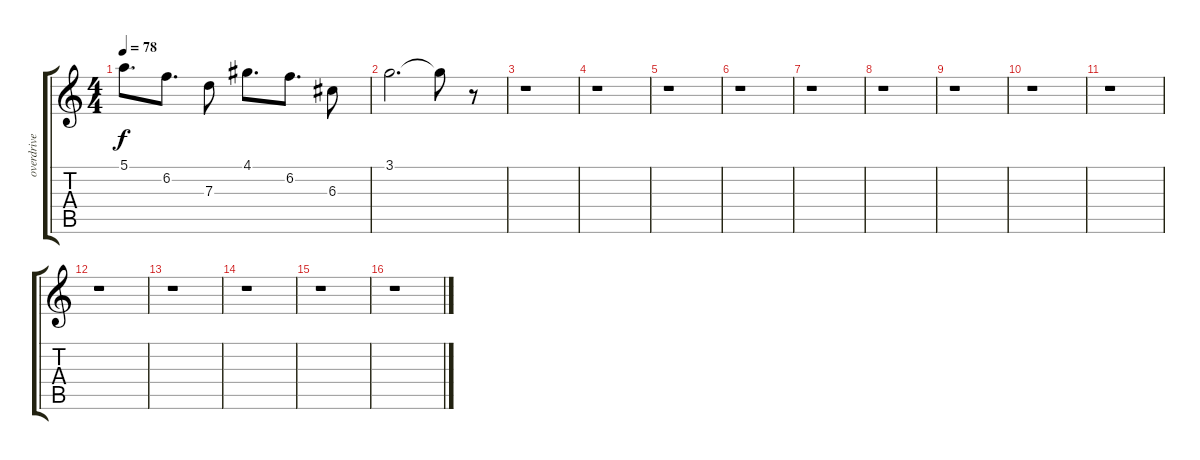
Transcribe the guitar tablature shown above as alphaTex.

\track ("overdrive gt." "overdrive ") {instrument overdrivenguitar}
\staff {score tabs}
\tuning (E4 B3 G3 D3 A2 E2) {hide}
\ts (4 4)
\tempo 78
\clef g2
\ks c
5.1.8{d dy f} 6.2.8{d} 7.3.8 4.1.8{d} 6.2.8{d} 6.3.8 |
3.1.2{d} 3.1{t}.8 r.8 |
r.1 |
r.1 |
r.1 |
r.1 |
r.1 |
r.1 |
r.1 |
r.1 |
r.1 |
r.1 |
r.1 |
r.1 |
r.1 |
r.1
